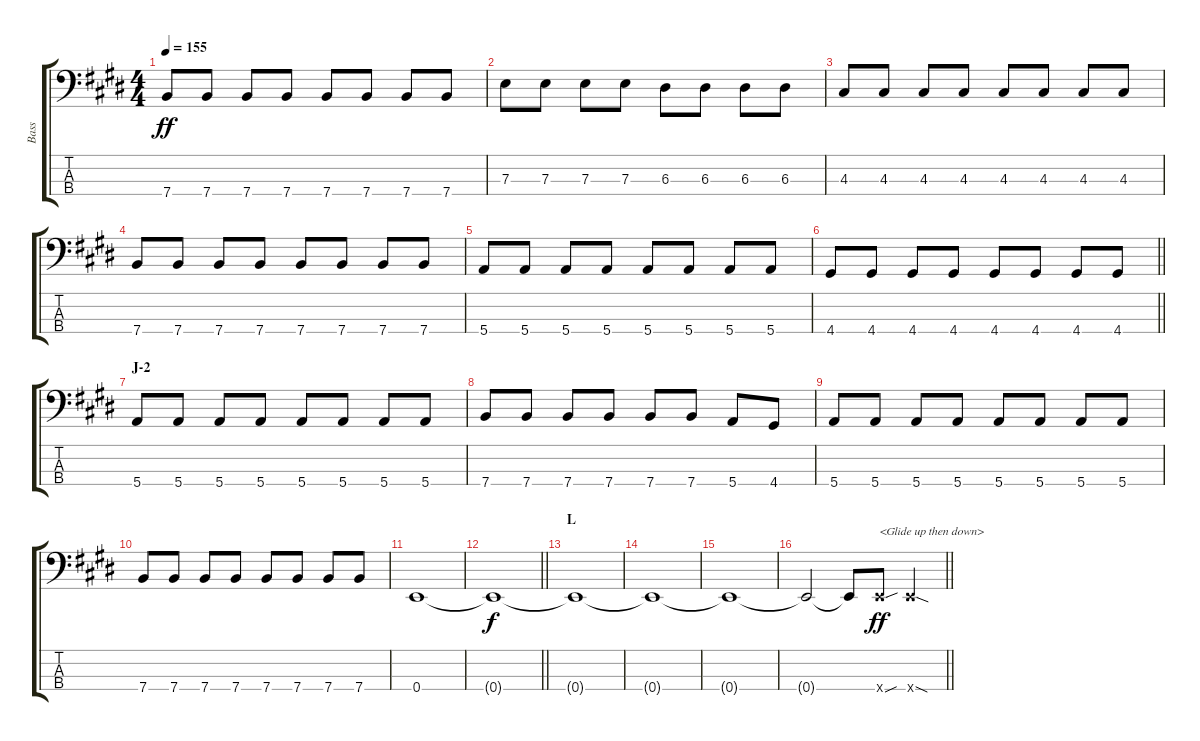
\track ("Bass" "Bass") {instrument electricbasspick}
\staff {score tabs}
\tuning (G2 D2 A1 E1) {hide}
\ts (4 4)
\tempo 155
\clef f4
\ks e
7.4.8{dy ff} 7.4.8 7.4.8 7.4.8 7.4.8 7.4.8 7.4.8 7.4.8 |
7.3.8 7.3.8 7.3.8 7.3.8 6.3.8 6.3.8 6.3.8 6.3.8 |
4.3.8 4.3.8 4.3.8 4.3.8 4.3.8 4.3.8 4.3.8 4.3.8 |
7.4.8 7.4.8 7.4.8 7.4.8 7.4.8 7.4.8 7.4.8 7.4.8 |
5.4.8 5.4.8 5.4.8 5.4.8 5.4.8 5.4.8 5.4.8 5.4.8 |
\barLineRight lightlight
4.4.8 4.4.8 4.4.8 4.4.8 4.4.8 4.4.8 4.4.8 4.4.8 |
\section ("" "J-2")
5.4.8 5.4.8 5.4.8 5.4.8 5.4.8 5.4.8 5.4.8 5.4.8 |
7.4.8 7.4.8 7.4.8 7.4.8 7.4.8 7.4.8 5.4.8 4.4.8 |
5.4.8 5.4.8 5.4.8 5.4.8 5.4.8 5.4.8 5.4.8 5.4.8 |
7.4.8 7.4.8 7.4.8 7.4.8 7.4.8 7.4.8 7.4.8 7.4.8 |
0.4.1 |
\barLineRight lightlight
0.4{t}.1{dy f} |
\section ("" "L")
0.4{t}.1 |
0.4{t}.1 |
0.4{t}.1 |
\barLineRight lightlight
0.4{t}.2 0.4{t}.8 0.4{sou x}.8{txt "<Glide up then down>" dy ff} 0.4{sod x}.4
